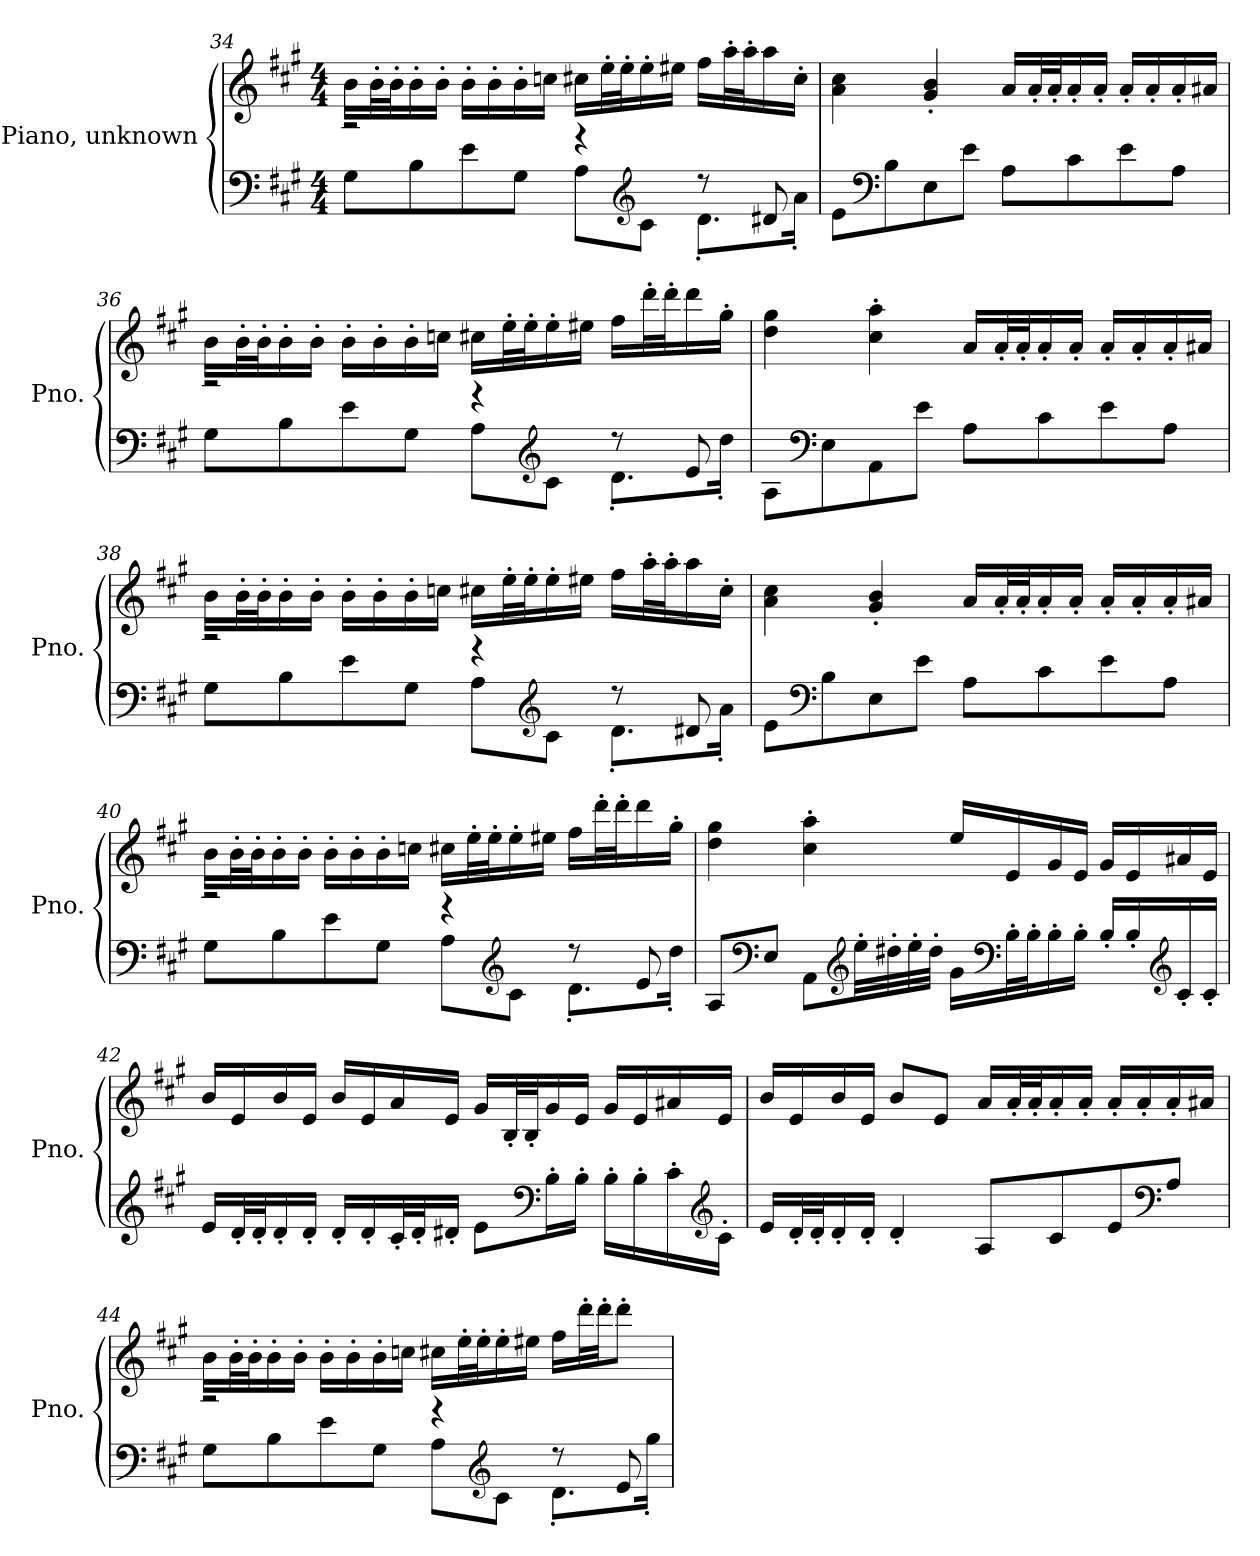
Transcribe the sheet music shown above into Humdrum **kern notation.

**kern	**kern
*part1	*part1
*staff2	*staff1
*I"Piano, unknown	*
*I'Pno.	*
!!LO:LB:g=z
*clefF4	*clefG2
*k[f#c#g#]	*k[f#c#g#]
*M4/4	*M4/4
=34	=34
*^	*
2r	8G#\L	16b\LL
.	.	32b'\L
.	.	32b'\J
.	8B\	16b'\
.	.	16b'\JJ
.	8e\	16b'\LL
.	.	16b'\
.	8G#\J	16b'\
.	.	16ccn\JJ
4r	8A\L	16cc#X\LL
.	.	32ee'\L
.	.	32ee'\J
*clefG2	*	*
.	8c#\J	16ee'\
.	.	16ee#X\JJ
8r	8.d'\L	16ff#\LL
.	.	32aa'\L
.	.	32aa'\J
8d#X/	.	16aa\
.	16a'\Jk	16cc#'\JJ
*v	*v	*
=35	=35
8e\L	4a\ 4cc#\
*clefF4	*
8B\	.
8E\	4g#/' 4b/'
8e\J	.
8A\L	16a/LL
.	32a'/L
.	32a'/J
8c#\	16a'/
.	16a'/JJ
8e\	16a'/LL
.	16a'/
8A\J	16a'/
.	16a#X/JJ
!!LO:LB:g=z
=36	=36
*^	*
2r	8G#\L	16b\LL
.	.	32b'\L
.	.	32b'\J
.	8B\	16b'\
.	.	16b'\JJ
.	8e\	16b'\LL
.	.	16b'\
.	8G#\J	16b'\
.	.	16ccn\JJ
4r	8A\L	16cc#X\LL
.	.	32ee'\L
.	.	32ee'\J
*clefG2	*	*
.	8c#\J	16ee'\
.	.	16ee#X\JJ
8r	8.d'\L	16ff#\LL
.	.	32ddd'\L
.	.	32ddd'\J
8e/	.	16ddd\
.	16dd'\Jk	16gg#'\JJ
*v	*v	*
=37	=37
8A\L	4dd\ 4gg#\
*clefF4	*
8E\	.
8AA\	4cc#\' 4aa\'
8e\J	.
8A\L	16a/LL
.	32a'/L
.	32a'/J
8c#\	16a'/
.	16a'/JJ
8e\	16a'/LL
.	16a'/
8A\J	16a'/
.	16a#X/JJ
!!LO:PB:g=z
=38	=38
*^	*
2r	8G#\L	16b\LL
.	.	32b'\L
.	.	32b'\J
.	8B\	16b'\
.	.	16b'\JJ
.	8e\	16b'\LL
.	.	16b'\
.	8G#\J	16b'\
.	.	16ccn\JJ
4r	8A\L	16cc#X\LL
.	.	32ee'\L
.	.	32ee'\J
*clefG2	*	*
.	8c#\J	16ee'\
.	.	16ee#X\JJ
8r	8.d'\L	16ff#\LL
.	.	32aa'\L
.	.	32aa'\J
8d#X/	.	16aa\
.	16a'\Jk	16cc#'\JJ
*v	*v	*
=39	=39
8e\L	4a\ 4cc#\
*clefF4	*
8B\	.
8E\	4g#/' 4b/'
8e\J	.
8A\L	16a/LL
.	32a'/L
.	32a'/J
8c#\	16a'/
.	16a'/JJ
8e\	16a'/LL
.	16a'/
8A\J	16a'/
.	16a#X/JJ
!!LO:LB:g=z
=40	=40
*^	*
2r	8G#\L	16b\LL
.	.	32b'\L
.	.	32b'\J
.	8B\	16b'\
.	.	16b'\JJ
.	8e\	16b'\LL
.	.	16b'\
.	8G#\J	16b'\
.	.	16ccn\JJ
4r	8A\L	16cc#X\LL
.	.	32ee'\L
.	.	32ee'\J
*clefG2	*	*
.	8c#\J	16ee'\
.	.	16ee#X\JJ
8r	8.d'\L	16ff#\LL
.	.	32ddd'\L
.	.	32ddd'\J
8e/	.	16ddd\
.	16dd'\Jk	16gg#'\JJ
*v	*v	*
!!LO:LB:g=z
=41	=41
8A/L	4dd\ 4gg#\
*clefF4	*
8E/J	.
8AA\L	4cc#\' 4aa\'
*clefG2	*
32ee'\LL	.
32dd#X'\	.
32ee'\	.
32dd#'\JJJ	.
16g#\LL	16ee/LL
*clefF4	*
32B'\L	16e/
32B'\J	.
16B'\	16g#/
16B'\JJ	16e/JJ
16B'/LL	16g#/LL
16B'/	16e/
*clefG2	*
16c#'/	16a#X/
16c#'/JJ	16e/JJ
!!LO:LB:g=z
=42	=42
16e/LL	16b/LL
32d'/L	16e/
32d'/J	.
16d'/	16b/
16d'/JJ	16e/JJ
16d'/LL	16b/LL
16d'/	16e/
32c#'/L	16a/
32d'/J	.
16d#X'/JJ	16e/JJ
8e\L	16g#/LL
.	32B'/L
.	32B'/J
*clefF4	*
16B'\L	16g#/
16B'\JJ	16e/JJ
16B'\LL	16g#/LL
16B'\	16e/
16c#'\	16a#X/
*clefG2	*
16c#'\JJ	16e/JJ
=43	=43
16e/LL	16b/LL
32d'/L	16e/
32d'/J	.
16d'/	16b/
16d'/JJ	16e/JJ
4d'/	8b/L
.	8e/J
8A/L	16a/LL
.	32a'/L
.	32a'/J
8c#/	16a'/
.	16a'/JJ
8e/	16a'/LL
.	16a'/
*clefF4	*
8A/J	16a'/
.	16a#X/JJ
!!LO:LB:g=z
=44	=44
*^	*
2r	8G#\L	16b\LL
.	.	32b'\L
.	.	32b'\J
.	8B\	16b'\
.	.	16b'\JJ
.	8e\	16b'\LL
.	.	16b'\
.	8G#\J	16b'\
.	.	16ccn\JJ
4r	8A\L	16cc#X\LL
.	.	32ee'\L
.	.	32ee'\J
*clefG2	*	*
.	8c#\J	16ee'\
.	.	16ee#X\JJ
8r	8.d'\L	16ff#\LL
.	.	32ddd'\L
.	.	32ddd'\JJ
8e/	.	8ddd'\J
.	16gg#'\Jk	.
*v	*v	*
=	=
*-	*-
